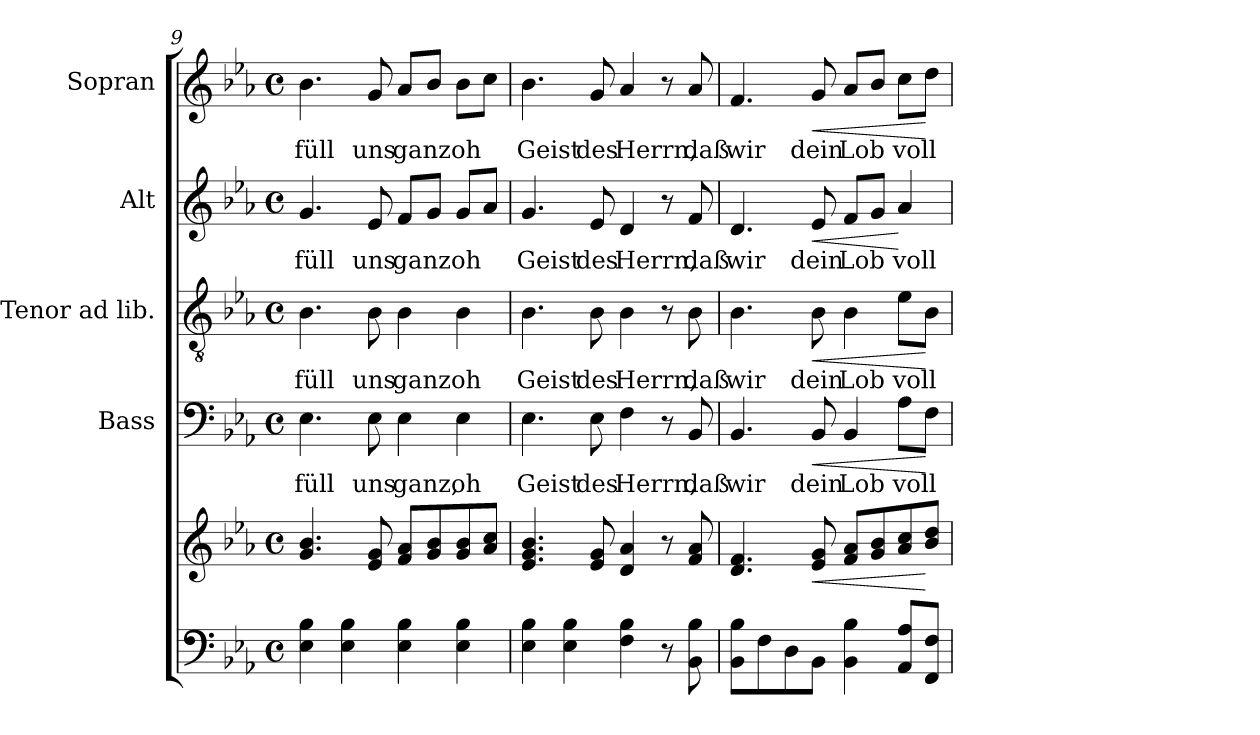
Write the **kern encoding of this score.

**kern	**kern	**dynam	**kern	**text	**dynam	**kern	**text	**dynam	**kern	**text	**dynam	**kern	**text	**dynam
*part5	*part5	*part5	*part4	*part4	*part4	*part3	*part3	*part3	*part2	*part2	*part2	*part1	*part1	*part1
*staff6	*staff5	*staff5/6	*staff4	*staff4	*staff4	*staff3	*staff3	*staff3	*staff2	*staff2	*staff2	*staff1	*staff1	*staff1
*	*	*	*I"Bass	*	*	*I"Tenor ad lib.	*	*	*I"Alt	*	*	*I"Sopran	*	*
*	*	*	*I'B.	*	*	*I'T.	*	*	*I'A.	*	*	*I'S.	*	*
*clefF4	*clefG2	*	*clefF4	*	*	*clefGv2	*	*	*clefG2	*	*	*clefG2	*	*
*k[b-e-a-]	*k[b-e-a-]	*	*k[b-e-a-]	*	*	*k[b-e-a-]	*	*	*k[b-e-a-]	*	*	*k[b-e-a-]	*	*
*E-:	*E-:	*	*E-:	*	*	*E-:	*	*	*E-:	*	*	*E-:	*	*
*M4/4	*M4/4	*	*M4/4	*	*	*M4/4	*	*	*M4/4	*	*	*M4/4	*	*
*met(c)	*met(c)	*	*met(c)	*	*	*met(c)	*	*	*met(c)	*	*	*met(c)	*	*
=9	=9	=9	=9	=9	=9	=9	=9	=9	=9	=9	=9	=9	=9	=9
!	!	!	!	!LO:LY:b	!	!	!LO:LY:b	!	!	!LO:LY:b	!	!	!LO:LY:b	!
4E-\ 4B-\	4.g/ 4.b-/	.	4.E-\	-füll	.	4.B-\	füll	.	4.g/	-füll	.	4.b-\	-füll	.
4E-\ 4B-\	.	.	.	.	.	.	.	.	.	.	.	.	.	.
!	!	!	!	!LO:LY:b	!	!	!LO:LY:b	!	!	!LO:LY:b	!	!	!LO:LY:b	!
.	8e-/ 8g/	.	8E-\	uns	.	8B-\	uns	.	8e-/	uns	.	8g/	uns	.
!	!	!	!	!LO:LY:b	!	!	!LO:LY:b	!	!	!LO:LY:b	!	!	!LO:LY:b	!
4E-\ 4B-\	8f/ 8a-/L	.	4E-\	ganz,	.	4B-\	ganz	.	8f/L	ganz	.	8a-/L	ganz	.
.	8g/ 8b-/	.	.	.	.	.	.	.	8g/J	.	.	8b-/J	.	.
!	!	!	!	!LO:LY:b	!	!	!LO:LY:b	!	!	!LO:LY:b	!	!	!LO:LY:b	!
4E-\ 4B-\	8g/ 8b-/	.	4E-\	oh	.	4B-\	oh	.	8g/L	oh	.	8b-\L	oh	.
.	8a-/ 8cc/J	.	.	.	.	.	.	.	8a-/J	.	.	8cc\J	.	.
=10	=10	=10	=10	=10	=10	=10	=10	=10	=10	=10	=10	=10	=10	=10
!	!	!	!	!LO:LY:b	!	!	!LO:LY:b	!	!	!LO:LY:b	!	!	!LO:LY:b	!
4E-\ 4B-\	4.e-/ 4.g/ 4.b-/	.	4.E-\	Geist	.	4.B-\	Geist	.	4.g/	Geist	.	4.b-\	Geist	.
4E-\ 4B-\	.	.	.	.	.	.	.	.	.	.	.	.	.	.
!	!	!	!	!LO:LY:b	!	!	!LO:LY:b	!	!	!LO:LY:b	!	!	!LO:LY:b	!
.	8e-/ 8g/	.	8E-\	des	.	8B-\	des	.	8e-/	des	.	8g/	des	.
!	!	!	!	!LO:LY:b	!	!	!LO:LY:b	!	!	!LO:LY:b	!	!	!LO:LY:b	!
4F\ 4B-\	4d/ 4a-/	.	4F\	Herrn,	.	4B-\	Herrn,	.	4d/	Herrn,	.	4a-/	Herrn,	.
8r	8r	.	8r	.	.	8r	.	.	8r	.	.	8r	.	.
!	!	!	!	!LO:LY:b	!	!	!LO:LY:b	!	!	!LO:LY:b	!	!	!LO:LY:b	!
8BB-\ 8B-\	8f/ 8a-/	.	8BB-/	daß	.	8B-\	daß	.	8f/	daß	.	8a-/	daß	.
!!LO:LB:g=z
=11	=11	=11	=11	=11	=11	=11	=11	=11	=11	=11	=11	=11	=11	=11
!	!	!	!	!LO:LY:b	!	!	!LO:LY:b	!	!	!LO:LY:b	!	!	!LO:LY:b	!
8BB-\ 8B-\L	4.d/ 4.f/	.	4.BB-/	wir	.	4.B-\	wir	.	4.d/	wir	.	4.f/	wir	.
8F\	.	.	.	.	.	.	.	.	.	.	.	.	.	.
8D\	.	.	.	.	.	.	.	.	.	.	.	.	.	.
!	!	!LO:HP:b	!	!LO:LY:b	!LO:HP:b	!	!LO:LY:b	!LO:HP:b	!	!LO:LY:b	!LO:HP:b	!	!LO:LY:b	!LO:HP:b
8BB-\J	8e-/ 8g/	<	8BB-/	dein	<	8B-\	dein	<	8e-/	dein	<	8g/	dein	<
!	!	!	!	!LO:LY:b	!	!	!LO:LY:b	!	!	!LO:LY:b	!	!	!LO:LY:b	!
4BB-\ 4B-\	8f/ 8a-/L	.	4BB-/	Lob	.	4B-\	Lob	.	8f/L	Lob	.	8a-/L	Lob	.
.	8g/ 8b-/	.	.	.	.	.	.	.	8g/J	.	.	8b-/J	.	.
!	!	!	!	!LO:LY:b	!	!	!LO:LY:b	!	!	!LO:LY:b	!	!	!LO:LY:b	!
8AA-/ 8A-/L	8a-/ 8cc/	.	8A-\L	voll	.	8e-\L	voll	.	4a-/	voll	[	8cc\L	voll	.
8FF/ 8F/J	8b-/ 8dd/J	[	8F\J	.	[	8B-\J	.	[	.	.	.	8dd\J	.	[
=	=	=	=	=	=	=	=	=	=	=	=	=	=	=
*-	*-	*-	*-	*-	*-	*-	*-	*-	*-	*-	*-	*-	*-	*-
